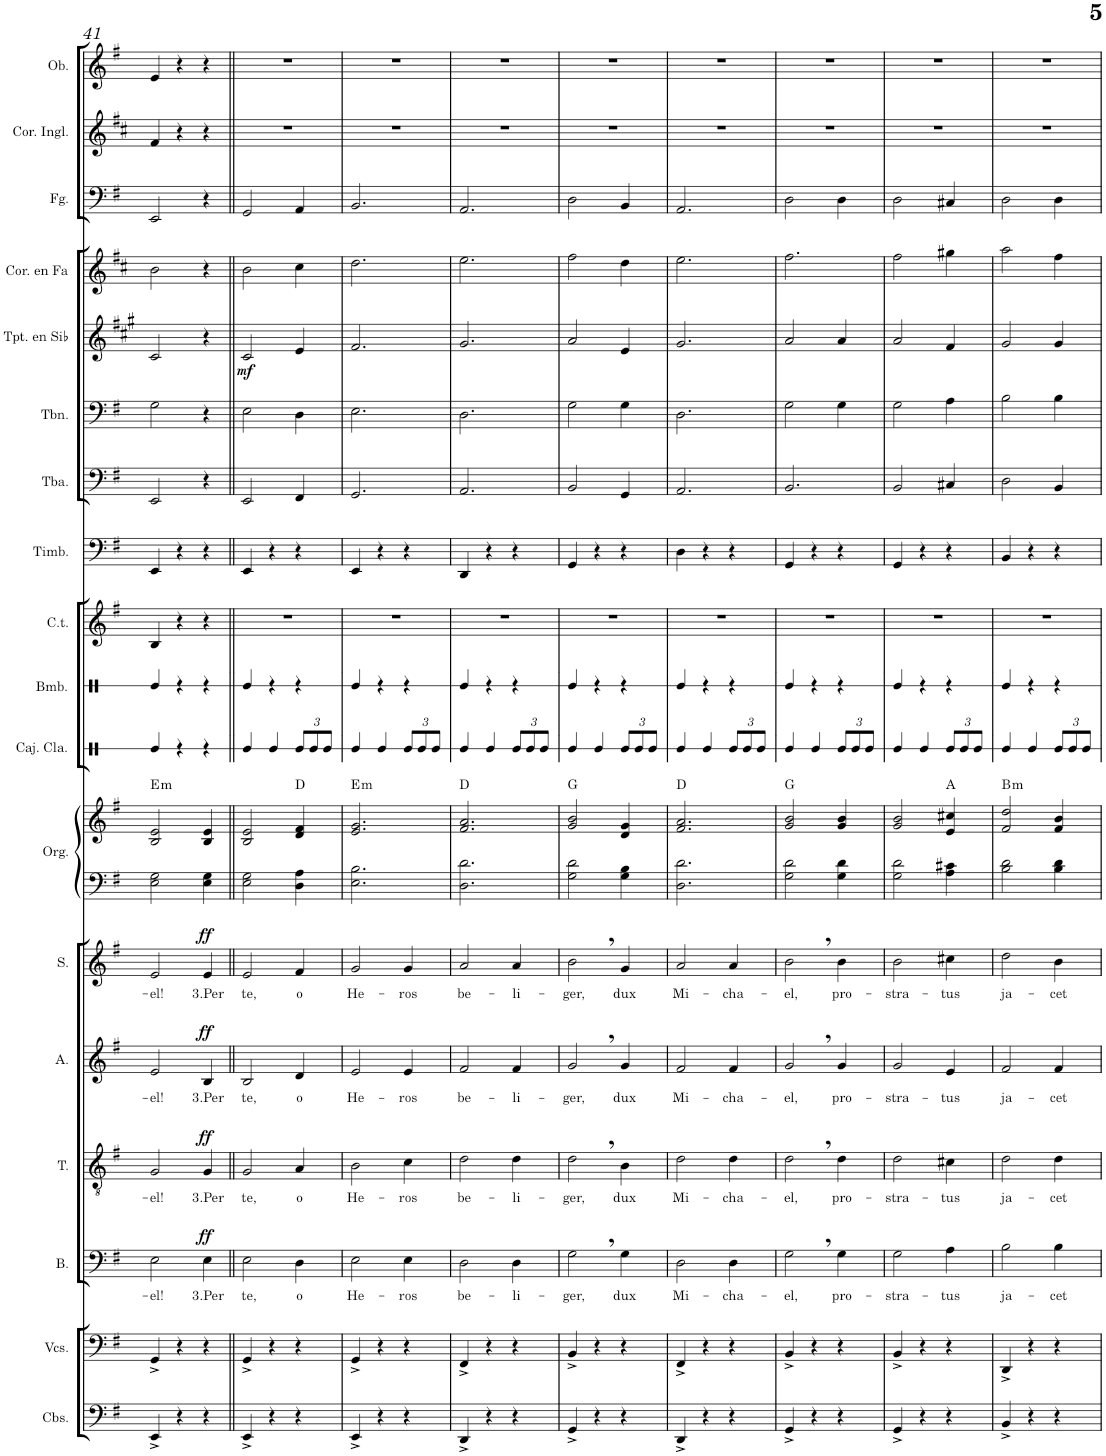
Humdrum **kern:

**kern	**kern	**kern	**text	**dynam	**kern	**text	**dynam	**kern	**text	**dynam	**kern	**text	**dynam	**kern	**kern	**harte	**kern	**kern	**kern	**kern	**kern	**kern	**kern	**dynam	**kern	**kern	**kern	**kern
*part18	*part17	*part16	*part16	*part16	*part15	*part15	*part15	*part14	*part14	*part14	*part13	*part13	*part13	*part12	*part12	*part12	*part11	*part10	*part9	*part8	*part7	*part6	*part5	*part5	*part4	*part3	*part2	*part1
*staff19	*staff18	*staff17	*staff17	*staff17	*staff16	*staff16	*staff16	*staff15	*staff15	*staff15	*staff14	*staff14	*staff14	*staff13	*staff12	*	*staff11	*staff10	*staff9	*staff8	*staff7	*staff6	*staff5	*staff5	*staff4	*staff3	*staff2	*staff1
*I"Contrabajos	*I"Violonchelos	*I"Bajo	*	*	*I"Tenor	*	*	*I"Alto	*	*	*I"Soprano	*	*	*I"Órgano	*	*	*I"Caja clara	*I"Bombo	*I"Campanas tubulares	*I"Timbales	*I"Tuba	*I"Trombón	*I"Trompeta en Sib	*	*I"Trompa en Fa	*I"Fagot	*I"Corno inglés	*I"Oboe
*I'Cbs.	*I'Vcs.	*I'B.	*	*	*I'T.	*	*	*I'A.	*	*	*I'S.	*	*	*	*	*	*I'Caj. Cla.	*I'Bmb.	*I'C.t.	*I'Timb.	*I'Tba.	*I'Tbn.	*I'Tpt. en Sib	*	*	*I'Fg.	*I'Cor. Ingl.	*I'Ob.
!!LO:PB:g=z
*clefF4	*clefF4	*clefF4	*	*	*clefGv2	*	*	*clefG2	*	*	*clefG2	*	*	*clefF4	*clefG2	*	*clefX	*clefX	*clefG2	*clefF4	*clefF4	*clefF4	*clefG2	*	*clefG2	*clefF4	*clefG2	*clefG2
*Trd7c12	*	*	*	*	*	*	*	*	*	*	*	*	*	*	*	*	*	*	*	*	*	*	*Trd1c2	*	*Trd4c7	*	*Trd4c7	*
*k[f#]	*k[f#]	*k[f#]	*	*	*k[f#]	*	*	*k[f#]	*	*	*k[f#]	*	*	*k[f#]	*k[f#]	*	*k[]	*k[]	*k[f#]	*k[f#]	*k[f#]	*k[f#]	*k[f#c#g#]	*	*k[f#c#]	*k[f#]	*k[f#c#]	*k[f#]
*M3/4	*M3/4	*M3/4	*	*	*M3/4	*	*	*M3/4	*	*	*M3/4	*	*	*M3/4	*M3/4	*	*M3/4	*M3/4	*M3/4	*M3/4	*M3/4	*M3/4	*M3/4	*	*M3/4	*M3/4	*M3/4	*M3/4
=41	=41	=41	=41	=41	=41	=41	=41	=41	=41	=41	=41	=41	=41	=41	=41	=41	=41	=41	=41	=41	=41	=41	=41	=41	=41	=41	=41	=41
!	!	!	!LO:LY:b	!	!	!LO:LY:b	!	!	!LO:LY:b	!	!	!LO:LY:b	!	!	!	!LO:H:kt=m	!	!	!	!	!	!	!	!	!	!	!	!
4EE^/	4GG^/	2E\	-el!	.	2G/	-el!	.	2e/	-el!	.	2e/	-el!	.	2E\ 2G\	2B/ 2e/	E:min	4Re/	4Re/	4B/	4EE/	2EE/	2G\	2c#/	.	2b\	2EE/	4f#/	4e/
4r	4r	.	.	.	.	.	.	.	.	.	.	.	.	.	.	.	4r	4r	4r	4r	.	.	.	.	.	.	4r	4r
!	!	!	!LO:LY:b	!LO:DY:a	!	!LO:LY:b	!LO:DY:a	!	!LO:LY:b	!LO:DY:a	!	!LO:LY:b	!LO:DY:a	!	!	!	!	!	!	!	!	!	!	!	!	!	!	!
4r	4r	4E\	3.Per	ff	4G/	3.Per	ff	4B/	3.Per	ff	4e/	3.Per	ff	4E\ 4G\	4B/ 4e/	.	4r	4r	4r	4r	4r	4r	4r	.	4r	4r	4r	4r
=42||	=42||	=42||	=42||	=42||	=42||	=42||	=42||	=42||	=42||	=42||	=42||	=42||	=42||	=42||	=42||	=42||	=42||	=42||	=42||	=42||	=42||	=42||	=42||	=42||	=42||	=42||	=42||	=42||
!	!	!	!LO:LY:b	!	!	!LO:LY:b	!	!	!LO:LY:b	!	!	!LO:LY:b	!	!	!	!	!	!	!	!	!	!	!	!LO:DY:b	!	!	!	!
4EE^/	4GG^/	2E\	te,	.	2G/	te,	.	2B/	te,	.	2e/	te,	.	2E\ 2G\	2B/ 2e/	.	4Re/	4Re/	2.r	4EE/	2EE/	2E\	2c#/	mf	2b\	2GG/	2.r	2.r
4r	4r	.	.	.	.	.	.	.	.	.	.	.	.	.	.	.	4Re/	4r	.	4r	.	.	.	.	.	.	.	.
!	!	!	!LO:LY:b	!	!	!LO:LY:b	!	!	!LO:LY:b	!	!	!LO:LY:b	!	!	!	!	!	!	!	!	!	!	!	!	!	!	!	!
*	*	*	*	*	*	*	*	*	*	*	*	*	*	*	*	*	*Xbrackettup	*	*	*	*	*	*	*	*	*	*	*
4r	4r	4D\	o	.	4A/	o	.	4d/	o	.	4f#/	o	.	4D\ 4A\	4d/ 4f#/	D:maj	12Re/L	4r	.	4r	4FF#/	4D\	4e/	.	4cc#\	4AA/	.	.
.	.	.	.	.	.	.	.	.	.	.	.	.	.	.	.	.	12Re/	.	.	.	.	.	.	.	.	.	.	.
.	.	.	.	.	.	.	.	.	.	.	.	.	.	.	.	.	12Re/J	.	.	.	.	.	.	.	.	.	.	.
=43	=43	=43	=43	=43	=43	=43	=43	=43	=43	=43	=43	=43	=43	=43	=43	=43	=43	=43	=43	=43	=43	=43	=43	=43	=43	=43	=43	=43
!	!	!	!LO:LY:b	!	!	!LO:LY:b	!	!	!LO:LY:b	!	!	!LO:LY:b	!	!	!	!LO:H:kt=m	!	!	!	!	!	!	!	!	!	!	!	!
4EE^/	4GG^/	2E\	He-	.	2B\	He-	.	2e/	He-	.	2g/	He-	.	2.E\ 2.B\	2.e/ 2.g/	E:min	4Re/	4Re/	2.r	4EE/	2.GG/	2.E\	2.f#/	.	2.dd\	2.BB/	2.r	2.r
4r	4r	.	.	.	.	.	.	.	.	.	.	.	.	.	.	.	4Re/	4r	.	4r	.	.	.	.	.	.	.	.
!	!	!	!LO:LY:b	!	!	!LO:LY:b	!	!	!LO:LY:b	!	!	!LO:LY:b	!	!	!	!	!	!	!	!	!	!	!	!	!	!	!	!
4r	4r	4E\	-ros	.	4c\	-ros	.	4e/	-ros	.	4g/	-ros	.	.	.	.	12Re/L	4r	.	4r	.	.	.	.	.	.	.	.
.	.	.	.	.	.	.	.	.	.	.	.	.	.	.	.	.	12Re/	.	.	.	.	.	.	.	.	.	.	.
.	.	.	.	.	.	.	.	.	.	.	.	.	.	.	.	.	12Re/J	.	.	.	.	.	.	.	.	.	.	.
=44	=44	=44	=44	=44	=44	=44	=44	=44	=44	=44	=44	=44	=44	=44	=44	=44	=44	=44	=44	=44	=44	=44	=44	=44	=44	=44	=44	=44
!	!	!	!LO:LY:b	!	!	!LO:LY:b	!	!	!LO:LY:b	!	!	!LO:LY:b	!	!	!	!	!	!	!	!	!	!	!	!	!	!	!	!
4DD^/	4FF#^/	2D\	be-	.	2d\	be-	.	2f#/	be-	.	2a/	be-	.	2.D\ 2.d\	2.f#/ 2.a/	D:maj	4Re/	4Re/	2.r	4DD/	2.AA/	2.D\	2.g#/	.	2.ee\	2.AA/	2.r	2.r
4r	4r	.	.	.	.	.	.	.	.	.	.	.	.	.	.	.	4Re/	4r	.	4r	.	.	.	.	.	.	.	.
!	!	!	!LO:LY:b	!	!	!LO:LY:b	!	!	!LO:LY:b	!	!	!LO:LY:b	!	!	!	!	!	!	!	!	!	!	!	!	!	!	!	!
4r	4r	4D\	-li-	.	4d\	-li-	.	4f#/	-li-	.	4a/	-li-	.	.	.	.	12Re/L	4r	.	4r	.	.	.	.	.	.	.	.
.	.	.	.	.	.	.	.	.	.	.	.	.	.	.	.	.	12Re/	.	.	.	.	.	.	.	.	.	.	.
.	.	.	.	.	.	.	.	.	.	.	.	.	.	.	.	.	12Re/J	.	.	.	.	.	.	.	.	.	.	.
=45	=45	=45	=45	=45	=45	=45	=45	=45	=45	=45	=45	=45	=45	=45	=45	=45	=45	=45	=45	=45	=45	=45	=45	=45	=45	=45	=45	=45
!	!	!	!LO:LY:b	!	!	!LO:LY:b	!	!	!LO:LY:b	!	!	!LO:LY:b	!	!	!	!	!	!	!	!	!	!	!	!	!	!	!	!
4GG^/	4BB^/	2G,\	-ger,	.	2d,\	-ger,	.	2g,/	-ger,	.	2b,\	-ger,	.	2G\ 2d\	2g/ 2b/	G:maj	4Re/	4Re/	2.r	4GG/	2BB/	2G\	2a/	.	2ff#\	2D\	2.r	2.r
4r	4r	.	.	.	.	.	.	.	.	.	.	.	.	.	.	.	4Re/	4r	.	4r	.	.	.	.	.	.	.	.
!	!	!	!LO:LY:b	!	!	!LO:LY:b	!	!	!LO:LY:b	!	!	!LO:LY:b	!	!	!	!	!	!	!	!	!	!	!	!	!	!	!	!
4r	4r	4G\	dux	.	4B\	dux	.	4g/	dux	.	4g/	dux	.	4G\ 4B\	4d/ 4g/	.	12Re/L	4r	.	4r	4GG/	4G\	4e/	.	4dd\	4BB/	.	.
.	.	.	.	.	.	.	.	.	.	.	.	.	.	.	.	.	12Re/	.	.	.	.	.	.	.	.	.	.	.
.	.	.	.	.	.	.	.	.	.	.	.	.	.	.	.	.	12Re/J	.	.	.	.	.	.	.	.	.	.	.
=46	=46	=46	=46	=46	=46	=46	=46	=46	=46	=46	=46	=46	=46	=46	=46	=46	=46	=46	=46	=46	=46	=46	=46	=46	=46	=46	=46	=46
!	!	!	!LO:LY:b	!	!	!LO:LY:b	!	!	!LO:LY:b	!	!	!LO:LY:b	!	!	!	!	!	!	!	!	!	!	!	!	!	!	!	!
4DD^/	4FF#^/	2D\	Mi-	.	2d\	Mi-	.	2f#/	Mi-	.	2a/	Mi-	.	2.D\ 2.d\	2.f#/ 2.a/	D:maj	4Re/	4Re/	2.r	4D\	2.AA/	2.D\	2.g#/	.	2.ee\	2.AA/	2.r	2.r
4r	4r	.	.	.	.	.	.	.	.	.	.	.	.	.	.	.	4Re/	4r	.	4r	.	.	.	.	.	.	.	.
!	!	!	!LO:LY:b	!	!	!LO:LY:b	!	!	!LO:LY:b	!	!	!LO:LY:b	!	!	!	!	!	!	!	!	!	!	!	!	!	!	!	!
4r	4r	4D\	-cha-	.	4d\	-cha-	.	4f#/	-cha-	.	4a/	-cha-	.	.	.	.	12Re/L	4r	.	4r	.	.	.	.	.	.	.	.
.	.	.	.	.	.	.	.	.	.	.	.	.	.	.	.	.	12Re/	.	.	.	.	.	.	.	.	.	.	.
.	.	.	.	.	.	.	.	.	.	.	.	.	.	.	.	.	12Re/J	.	.	.	.	.	.	.	.	.	.	.
=47	=47	=47	=47	=47	=47	=47	=47	=47	=47	=47	=47	=47	=47	=47	=47	=47	=47	=47	=47	=47	=47	=47	=47	=47	=47	=47	=47	=47
!	!	!	!LO:LY:b	!	!	!LO:LY:b	!	!	!LO:LY:b	!	!	!LO:LY:b	!	!	!	!	!	!	!	!	!	!	!	!	!	!	!	!
4GG^/	4BB^/	2G,\	-el,	.	2d,\	-el,	.	2g,/	-el,	.	2b,\	-el,	.	2G\ 2d\	2g/ 2b/	G:maj	4Re/	4Re/	2.r	4GG/	2.BB/	2G\	2a/	.	2.ff#\	2D\	2.r	2.r
4r	4r	.	.	.	.	.	.	.	.	.	.	.	.	.	.	.	4Re/	4r	.	4r	.	.	.	.	.	.	.	.
!	!	!	!LO:LY:b	!	!	!LO:LY:b	!	!	!LO:LY:b	!	!	!LO:LY:b	!	!	!	!	!	!	!	!	!	!	!	!	!	!	!	!
4r	4r	4G\	pro-	.	4d\	pro-	.	4g/	pro-	.	4b\	pro-	.	4G\ 4d\	4g/ 4b/	.	12Re/L	4r	.	4r	.	4G\	4a/	.	.	4D\	.	.
.	.	.	.	.	.	.	.	.	.	.	.	.	.	.	.	.	12Re/	.	.	.	.	.	.	.	.	.	.	.
.	.	.	.	.	.	.	.	.	.	.	.	.	.	.	.	.	12Re/J	.	.	.	.	.	.	.	.	.	.	.
=48	=48	=48	=48	=48	=48	=48	=48	=48	=48	=48	=48	=48	=48	=48	=48	=48	=48	=48	=48	=48	=48	=48	=48	=48	=48	=48	=48	=48
!	!	!	!LO:LY:b	!	!	!LO:LY:b	!	!	!LO:LY:b	!	!	!LO:LY:b	!	!	!	!	!	!	!	!	!	!	!	!	!	!	!	!
4GG^/	4BB^/	2G\	-stra-	.	2d\	-stra-	.	2g/	-stra-	.	2b\	-stra-	.	2G\ 2d\	2g/ 2b/	.	4Re/	4Re/	2.r	4GG/	2BB/	2G\	2a/	.	2ff#\	2D\	2.r	2.r
4r	4r	.	.	.	.	.	.	.	.	.	.	.	.	.	.	.	4Re/	4r	.	4r	.	.	.	.	.	.	.	.
!	!	!	!LO:LY:b	!	!	!LO:LY:b	!	!	!LO:LY:b	!	!	!LO:LY:b	!	!	!	!	!	!	!	!	!	!	!	!	!	!	!	!
4r	4r	4A\	-tus	.	4c#X\	-tus	.	4e/	-tus	.	4cc#X\	-tus	.	4A\ 4c#X\	4e/ 4cc#X/	A:maj	12Re/L	4r	.	4r	4C#X/	4A\	4f#/	.	4gg#X\	4C#X/	.	.
.	.	.	.	.	.	.	.	.	.	.	.	.	.	.	.	.	12Re/	.	.	.	.	.	.	.	.	.	.	.
.	.	.	.	.	.	.	.	.	.	.	.	.	.	.	.	.	12Re/J	.	.	.	.	.	.	.	.	.	.	.
=49	=49	=49	=49	=49	=49	=49	=49	=49	=49	=49	=49	=49	=49	=49	=49	=49	=49	=49	=49	=49	=49	=49	=49	=49	=49	=49	=49	=49
!	!	!	!LO:LY:b	!	!	!LO:LY:b	!	!	!LO:LY:b	!	!	!LO:LY:b	!	!	!	!LO:H:kt=m	!	!	!	!	!	!	!	!	!	!	!	!
4BB^/	4DD^/	2B\	ja-	.	2d\	ja-	.	2f#/	ja-	.	2dd\	ja-	.	2B\ 2d\	2f#/ 2dd/	B:min	4Re/	4Re/	2.r	4BB/	2D\	2B\	2g#/	.	2aa\	2D\	2.r	2.r
4r	4r	.	.	.	.	.	.	.	.	.	.	.	.	.	.	.	4Re/	4r	.	4r	.	.	.	.	.	.	.	.
!	!	!	!LO:LY:b	!	!	!LO:LY:b	!	!	!LO:LY:b	!	!	!LO:LY:b	!	!	!	!	!	!	!	!	!	!	!	!	!	!	!	!
4r	4r	4B\	-cet	.	4d\	-cet	.	4f#/	-cet	.	4b\	-cet	.	4B\ 4d\	4f#/ 4b/	.	12Re/L	4r	.	4r	4BB/	4B\	4g#/	.	4ff#\	4D\	.	.
.	.	.	.	.	.	.	.	.	.	.	.	.	.	.	.	.	12Re/	.	.	.	.	.	.	.	.	.	.	.
.	.	.	.	.	.	.	.	.	.	.	.	.	.	.	.	.	12Re/J	.	.	.	.	.	.	.	.	.	.	.
=	=	=	=	=	=	=	=	=	=	=	=	=	=	=	=	=	=	=	=	=	=	=	=	=	=	=	=	=
*-	*-	*-	*-	*-	*-	*-	*-	*-	*-	*-	*-	*-	*-	*-	*-	*-	*-	*-	*-	*-	*-	*-	*-	*-	*-	*-	*-	*-
